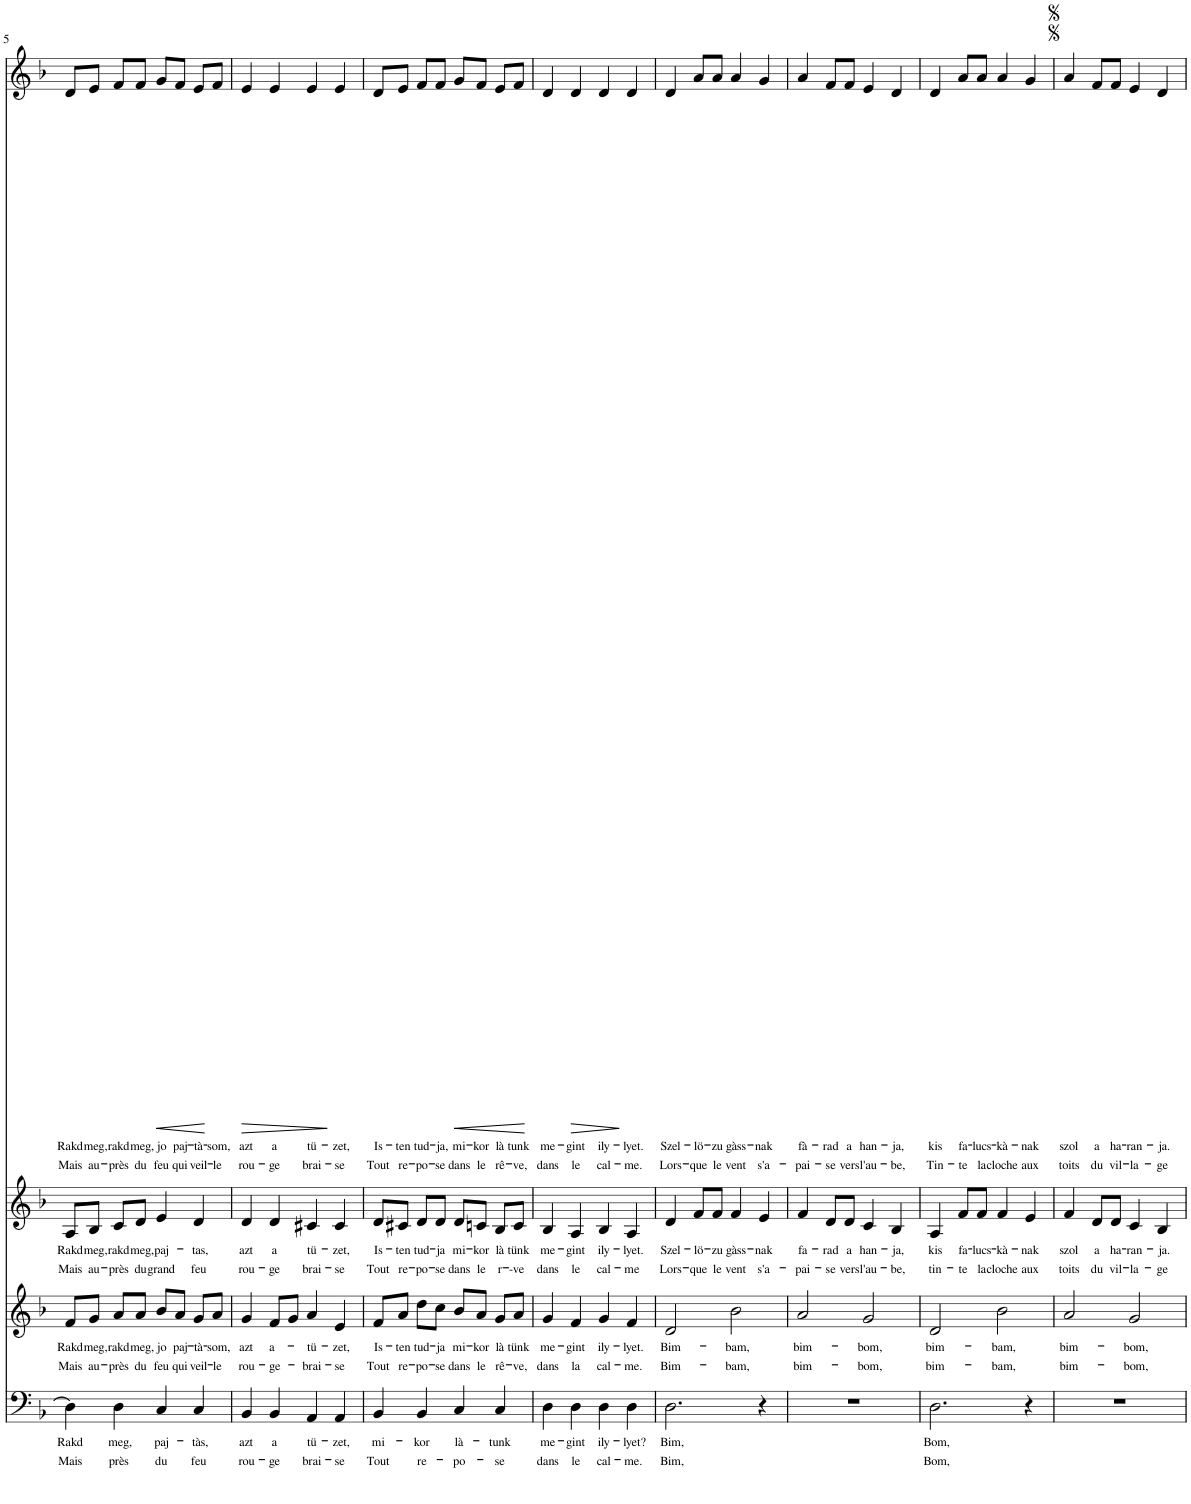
**kern	**text	**text	**kern	**text	**text	**kern	**text	**text	**kern	**text	**text	**dynam
*part4	*part4	*part4	*part3	*part3	*part3	*part2	*part2	*part2	*part1	*part1	*part1	*part1
*staff4	*staff4	*staff4	*staff3	*staff3	*staff3	*staff2	*staff2	*staff2	*staff1	*staff1	*staff1	*staff1
*I"Part 4	*	*	*I"Part 3	*	*	*I"Part 2	*	*	*I"Part 1	*	*	*
!!LO:PB:g=z
*clefF4	*	*	*clefG2	*	*	*clefG2	*	*	*clefG2	*	*	*
*k[b-]	*	*	*k[b-]	*	*	*k[b-]	*	*	*k[b-]	*	*	*
*M4/4	*	*	*M4/4	*	*	*M4/4	*	*	*M4/4	*	*	*
*met(c)	*	*	*met(c)	*	*	*met(c)	*	*	*met(c)	*	*	*
=5	=5	=5	=5	=5	=5	=5	=5	=5	=5	=5	=5	=5
!	!LO:LY:b	!LO:LY:b	!	!LO:LY:b	!LO:LY:b	!	!LO:LY:b	!LO:LY:b	!	!LO:LY:b	!LO:LY:b	!
4D\]	Rakd	Mais	8f/L	Rakd	Mais	8A/L	Rakd	Mais	8d/L	Rakd	Mais	.
!	!	!	!	!LO:LY:b	!LO:LY:b	!	!LO:LY:b	!LO:LY:b	!	!LO:LY:b	!LO:LY:b	!
.	.	.	8g/J	meg,	au-	8B-/J	meg,	au-	8e/J	meg,	au-	.
!	!LO:LY:b	!LO:LY:b	!	!LO:LY:b	!LO:LY:b	!	!LO:LY:b	!LO:LY:b	!	!LO:LY:b	!LO:LY:b	!
4D\	meg,	près	8a/L	rakd	-près	8c/L	rakd	-près	8f/L	rakd	-près	.
!	!	!	!	!LO:LY:b	!LO:LY:b	!	!LO:LY:b	!LO:LY:b	!	!LO:LY:b	!LO:LY:b	!
.	.	.	8a/J	meg,	du	8d/J	meg,	du	8f/J	meg,	du	.
!	!LO:LY:b	!LO:LY:b	!	!LO:LY:b	!LO:LY:b	!	!LO:LY:b	!LO:LY:b	!	!LO:LY:b	!LO:LY:b	!LO:HP:b
4C/	paj-	du	8b-/L	jo	feu	4e/	paj-	grand	8g/L	jo	feu	<
!	!	!	!	!LO:LY:b	!LO:LY:b	!	!	!	!	!LO:LY:b	!LO:LY:b	!
.	.	.	8a/J	paj-	qui	.	.	.	8f/J	paj-	qui	.
!	!LO:LY:b	!LO:LY:b	!	!LO:LY:b	!LO:LY:b	!	!LO:LY:b	!LO:LY:b	!	!LO:LY:b	!LO:LY:b	!
4C/	-tàs,	feu	8g/L	-tà-	veil-	4d/	-tas,	feu	8e/L	-tà-	veil-	.
!	!	!	!	!LO:LY:b	!LO:LY:b	!	!	!	!	!LO:LY:b	!LO:LY:b	!
.	.	.	8a/J	-som,	-le	.	.	.	8f/J	-som,	-le	[
=6	=6	=6	=6	=6	=6	=6	=6	=6	=6	=6	=6	=6
!	!LO:LY:b	!LO:LY:b	!	!LO:LY:b	!LO:LY:b	!	!LO:LY:b	!LO:LY:b	!	!LO:LY:b	!LO:LY:b	!LO:HP:b
4BB-/	azt	rou-	4g/	azt	rou-	4d/	azt	rou-	4e/	azt	rou-	>
!	!LO:LY:b	!LO:LY:b	!	!LO:LY:b	!LO:LY:b	!	!LO:LY:b	!LO:LY:b	!	!LO:LY:b	!LO:LY:b	!
4BB-/	a	-ge	8f/L	a-	-ge-	4d/	a	-ge	4e/	a	-ge	.
.	.	.	8g/J	.	.	.	.	.	.	.	.	.
!	!LO:LY:b	!LO:LY:b	!	!LO:LY:b	!LO:LY:b	!	!LO:LY:b	!LO:LY:b	!	!LO:LY:b	!LO:LY:b	!
4AA/	tü-	brai-	4a/	-tü-	-brai-	4c#X/	tü-	brai-	4e/	tü-	brai-	.
!	!LO:LY:b	!LO:LY:b	!	!LO:LY:b	!LO:LY:b	!	!LO:LY:b	!LO:LY:b	!	!LO:LY:b	!LO:LY:b	!
4AA/	-zet,	-se	4e/	-zet,	-se	4c#/	-zet,	-se	4e/	-zet,	-se	]
=7	=7	=7	=7	=7	=7	=7	=7	=7	=7	=7	=7	=7
!	!LO:LY:b	!LO:LY:b	!	!LO:LY:b	!LO:LY:b	!	!LO:LY:b	!LO:LY:b	!	!LO:LY:b	!LO:LY:b	!
4BB-/	mi-	Tout	8f/L	Is-	Tout	8d/L	Is-	Tout	8d/L	Is-	Tout	.
!	!	!	!	!LO:LY:b	!LO:LY:b	!	!LO:LY:b	!LO:LY:b	!	!LO:LY:b	!LO:LY:b	!
.	.	.	8a/J	-ten	re-	8c#X/J	-ten	re-	8e/J	-ten	re-	.
!	!LO:LY:b	!LO:LY:b	!	!LO:LY:b	!LO:LY:b	!	!LO:LY:b	!LO:LY:b	!	!LO:LY:b	!LO:LY:b	!
4BB-/	-kor	re-	8dd\L	tud-	-po-	8d/L	tud-	-po-	8f/L	tud-	-po-	.
!	!	!	!	!LO:LY:b	!LO:LY:b	!	!LO:LY:b	!LO:LY:b	!	!LO:LY:b	!LO:LY:b	!
.	.	.	8cc\J	-ja	-se	8d/J	-ja	-se	8f/J	-ja,	-se	.
!	!LO:LY:b	!LO:LY:b	!	!LO:LY:b	!LO:LY:b	!	!LO:LY:b	!LO:LY:b	!	!LO:LY:b	!LO:LY:b	!LO:HP:b
4C/	là-	-po-	8b-/L	mi-	dans	8d/L	mi-	dans	8g/L	mi-	dans	<
!	!	!	!	!LO:LY:b	!LO:LY:b	!	!LO:LY:b	!LO:LY:b	!	!LO:LY:b	!LO:LY:b	!
.	.	.	8a/J	-kor	le	8cn/J	-kor	le	8f/J	-kor	le	.
!	!LO:LY:b	!LO:LY:b	!	!LO:LY:b	!LO:LY:b	!	!LO:LY:b	!LO:LY:b	!	!LO:LY:b	!LO:LY:b	!
4C/	-tunk	-se	8g/L	là-	rê-	8B-/L	là-	r-	8e/L	là-	rê-	.
!	!	!	!	!LO:LY:b	!LO:LY:b	!	!LO:LY:b	!LO:LY:b	!	!LO:LY:b	!LO:LY:b	!
.	.	.	8a/J	-tünk	-ve,	8c/J	-tünk	--ve	8f/J	-tunk	-ve,	.
.	.	.	.	.	.	.	.	.	.	.	.	[
=8	=8	=8	=8	=8	=8	=8	=8	=8	=8	=8	=8	=8
!	!LO:LY:b	!LO:LY:b	!	!LO:LY:b	!LO:LY:b	!	!LO:LY:b	!LO:LY:b	!	!LO:LY:b	!LO:LY:b	!
4D\	me-	dans	4g/	me-	dans	4B-/	me-	dans	4d/	me-	dans	.
!	!LO:LY:b	!LO:LY:b	!	!LO:LY:b	!LO:LY:b	!	!LO:LY:b	!LO:LY:b	!	!LO:LY:b	!LO:LY:b	!LO:HP:b
4D\	-gint	le	4f/	-gint	la	4A/	-gint	le	4d/	-gint	le	>
!	!LO:LY:b	!LO:LY:b	!	!LO:LY:b	!LO:LY:b	!	!LO:LY:b	!LO:LY:b	!	!LO:LY:b	!LO:LY:b	!
4D\	ily-	cal-	4g/	ily-	cal-	4B-/	ily-	cal-	4d/	ily-	cal-	.
!	!LO:LY:b	!LO:LY:b	!	!LO:LY:b	!LO:LY:b	!	!LO:LY:b	!LO:LY:b	!	!LO:LY:b	!LO:LY:b	!
4D\	-lyet?	-me.	4f/	-lyet.	-me.	4A/	-lyet.	-me	4d/	-lyet.	-me.	]
=9	=9	=9	=9	=9	=9	=9	=9	=9	=9	=9	=9	=9
!	!LO:LY:b	!LO:LY:b	!	!LO:LY:b	!LO:LY:b	!	!LO:LY:b	!LO:LY:b	!	!LO:LY:b	!LO:LY:b	!
2.D\	Bim,	Bim,	2d/	Bim-	Bim-	4d/	Szel-	Lors-	4d/	Szel-	Lors-	.
!	!	!	!	!	!	!	!LO:LY:b	!LO:LY:b	!	!LO:LY:b	!LO:LY:b	!
.	.	.	.	.	.	8f/L	-lö-	-que	8a/L	-lö-	-que	.
!	!	!	!	!	!	!	!LO:LY:b	!LO:LY:b	!	!LO:LY:b	!LO:LY:b	!
.	.	.	.	.	.	8f/J	-zu-	le	8a/J	-zu-	le	.
!	!	!	!	!LO:LY:b	!LO:LY:b	!	!LO:LY:b	!LO:LY:b	!	!LO:LY:b	!LO:LY:b	!
.	.	.	2b-\	-bam,	-bam,	4f/	-gàss-	vent	4a/	-gàss-	vent	.
!	!	!	!	!	!	!	!LO:LY:b	!LO:LY:b	!	!LO:LY:b	!LO:LY:b	!
4r	.	.	.	.	.	4e/	-nak	s'a-	4g/	-nak	s'a-	.
=10	=10	=10	=10	=10	=10	=10	=10	=10	=10	=10	=10	=10
!	!	!	!	!LO:LY:b	!LO:LY:b	!	!LO:LY:b	!LO:LY:b	!	!LO:LY:b	!LO:LY:b	!
1r	.	.	2a/	bim-	bim-	4f/	fa-	-pai-	4a/	fà-	-pai-	.
!	!	!	!	!	!	!	!LO:LY:b	!LO:LY:b	!	!LO:LY:b	!LO:LY:b	!
.	.	.	.	.	.	8d/L	-rad	-se	8f/L	-rad	-se	.
!	!	!	!	!	!	!	!LO:LY:b	!LO:LY:b	!	!LO:LY:b	!LO:LY:b	!
.	.	.	.	.	.	8d/J	a	vers	8f/J	a	vers	.
!	!	!	!	!LO:LY:b	!LO:LY:b	!	!LO:LY:b	!LO:LY:b	!	!LO:LY:b	!LO:LY:b	!
.	.	.	2g/	-bom,	-bom,	4c/	han-	l'au-	4e/	han-	l'au-	.
!	!	!	!	!	!	!	!LO:LY:b	!LO:LY:b	!	!LO:LY:b	!LO:LY:b	!
.	.	.	.	.	.	4B-/	-ja,	-be,	4d/	-ja,	-be,	.
=11	=11	=11	=11	=11	=11	=11	=11	=11	=11	=11	=11	=11
!	!LO:LY:b	!LO:LY:b	!	!LO:LY:b	!LO:LY:b	!	!LO:LY:b	!LO:LY:b	!	!LO:LY:b	!LO:LY:b	!
2.D\	Bom,	Bom,	2d/	bim-	bim-	4A/	kis	tin-	4d/	kis	Tin-	.
!	!	!	!	!	!	!	!LO:LY:b	!LO:LY:b	!	!LO:LY:b	!LO:LY:b	!
.	.	.	.	.	.	8f/L	fa-	-te	8a/L	fa-	-te	.
!	!	!	!	!	!	!	!LO:LY:b	!LO:LY:b	!	!LO:LY:b	!LO:LY:b	!
.	.	.	.	.	.	8f/J	-lucs-	la	8a/J	-lucs-	la	.
!	!	!	!	!LO:LY:b	!LO:LY:b	!	!LO:LY:b	!LO:LY:b	!	!LO:LY:b	!LO:LY:b	!
.	.	.	2b-\	-bam,	-bam,	4f/	-kà-	cloche	4a/	-kà-	cloche	.
!	!	!	!	!	!	!	!LO:LY:b	!LO:LY:b	!	!LO:LY:b	!LO:LY:b	!
4r	.	.	.	.	.	4e/	-nak	aux	4g/	-nak	aux	.
=12	=12	=12	=12	=12	=12	=12	=12	=12	=12	=12	=12	=12
!	!	!	!	!LO:LY:b	!LO:LY:b	!	!LO:LY:b	!LO:LY:b	!	!LO:LY:b	!LO:LY:b	!
1r	.	.	2a/	bim-	bim-	4f/	szol	toits	4a/	szol	toits	.
!	!	!	!	!	!	!	!LO:LY:b	!LO:LY:b	!	!LO:LY:b	!LO:LY:b	!
.	.	.	.	.	.	8d/L	a	du	8f/L	a	du	.
!	!	!	!	!	!	!	!LO:LY:b	!LO:LY:b	!	!LO:LY:b	!LO:LY:b	!
.	.	.	.	.	.	8d/J	ha-	vil-	8f/J	ha-	vil-	.
!	!	!	!	!LO:LY:b	!LO:LY:b	!	!LO:LY:b	!LO:LY:b	!	!LO:LY:b	!LO:LY:b	!
.	.	.	2g/	-bom,	-bom,	4c/	-ran-	-la-	4e/	-ran-	-la-	.
!	!	!	!	!	!	!	!LO:LY:b	!LO:LY:b	!	!LO:LY:b	!LO:LY:b	!
.	.	.	.	.	.	4B-/	-ja.	-ge	4d/	-ja.	-ge	.
=	=	=	=	=	=	=	=	=	=	=	=	=
*-	*-	*-	*-	*-	*-	*-	*-	*-	*-	*-	*-	*-
